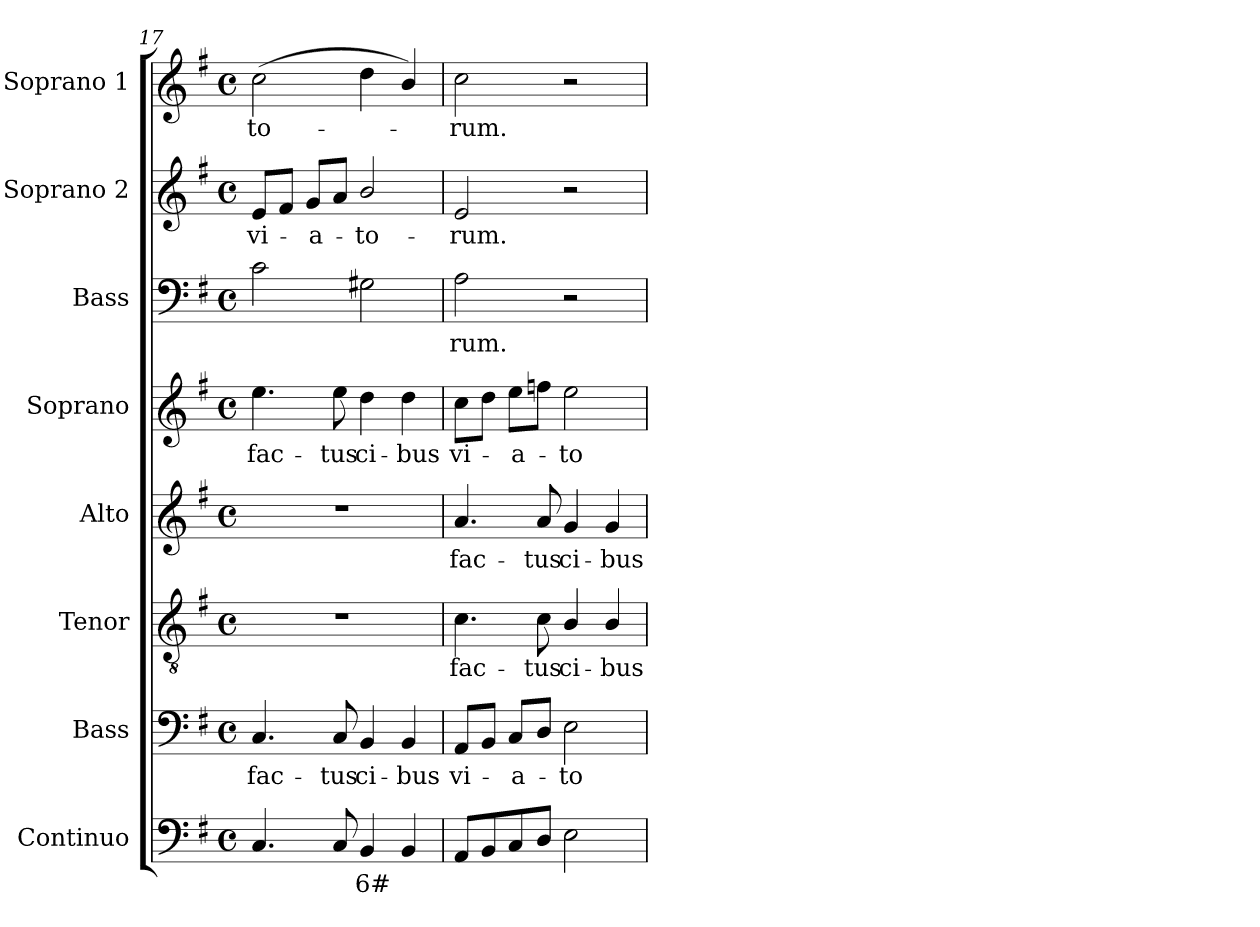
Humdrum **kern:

**kern	**text	**kern	**text	**kern	**text	**kern	**text	**kern	**text	**kern	**text	**kern	**text	**kern	**text
*part8	*part8	*part7	*part7	*part6	*part6	*part5	*part5	*part4	*part4	*part3	*part3	*part2	*part2	*part1	*part1
*staff8	*staff8	*staff7	*staff7	*staff6	*staff6	*staff5	*staff5	*staff4	*staff4	*staff3	*staff3	*staff2	*staff2	*staff1	*staff1
*I"Continuo	*	*I"Bass	*	*I"Tenor	*	*I"Alto	*	*I"Soprano	*	*I"Bass	*	*I"Soprano 2	*	*I"Soprano 1	*
*I'Cont.	*	*I'B.	*	*I'T.	*	*I'A.	*	*I'S.	*	*I'B.	*	*I'S2.	*	*I'S1.	*
*clefF4	*	*clefF4	*	*clefGv2	*	*clefG2	*	*clefG2	*	*clefF4	*	*clefG2	*	*clefG2	*
*	*	*	*	*ITrd7c12	*	*	*	*	*	*	*	*	*	*	*
*k[f#]	*	*k[f#]	*	*k[f#]	*	*k[f#]	*	*k[f#]	*	*k[f#]	*	*k[f#]	*	*k[f#]	*
*G:	*	*G:	*	*G:	*	*G:	*	*G:	*	*G:	*	*G:	*	*G:	*
*M4/4	*	*M4/4	*	*M4/4	*	*M4/4	*	*M4/4	*	*M4/4	*	*M4/4	*	*M4/4	*
*met(c)	*	*met(c)	*	*met(c)	*	*met(c)	*	*met(c)	*	*met(c)	*	*met(c)	*	*met(c)	*
=17	=17	=17	=17	=17	=17	=17	=17	=17	=17	=17	=17	=17	=17	=17	=17
!	!	!	!LO:LY:b:color=#000000	!	!	!	!	!	!	!	!	!	!	!	!
!	!	!	!	!	!	!	!	!	!LO:LY:b:color=#000000	!	!	!	!	!	!
!	!	!	!	!	!	!	!	!	!	!	!	!	!LO:LY:b:color=#000000	!	!
!	!	!	!	!	!	!	!	!	!	!	!	!	!	!	!LO:LY:b:color=#000000
4.Ci/	.	4.Ci/	fac-	1r	.	1r	.	4.eei\	fac-	2ci\	.	8ei/L	vi-	(2cci\	-to-
.	.	.	.	.	.	.	.	.	.	.	.	8f#i/J	.	.	.
!	!	!	!	!	!	!	!	!	!	!	!	!	!LO:LY:b:color=#000000	!	!
.	.	.	.	.	.	.	.	.	.	.	.	8gi/L	-a-	.	.
!	!	!	!LO:LY:b:color=#000000	!	!	!	!	!	!	!	!	!	!	!	!
!	!	!	!	!	!	!	!	!	!LO:LY:b:color=#000000	!	!	!	!	!	!
8Ci/	.	8Ci/	-tus	.	.	.	.	8eei\	-tus	.	.	8ai/J	.	.	.
!	!LO:LY:b:color=#000000	!	!	!	!	!	!	!	!	!	!	!	!	!	!
!	!	!	!LO:LY:b:color=#000000	!	!	!	!	!	!	!	!	!	!	!	!
!	!	!	!	!	!	!	!	!	!LO:LY:b:color=#000000	!	!	!	!	!	!
!	!	!	!	!	!	!	!	!	!	!	!	!	!LO:LY:b:color=#000000	!	!
4BBi/	6#	4BBi/	ci-	.	.	.	.	4ddi\	ci-	2G#Xi\	.	2bi/	-to-	4ddi\	.
!	!	!	!LO:LY:b:color=#000000	!	!	!	!	!	!	!	!	!	!	!	!
!	!	!	!	!	!	!	!	!	!LO:LY:b:color=#000000	!	!	!	!	!	!
4BBi/	.	4BBi/	-bus	.	.	.	.	4ddi\	-bus	.	.	.	.	4bi/)	.
!!LO:PB:g=z
=18	=18	=18	=18	=18	=18	=18	=18	=18	=18	=18	=18	=18	=18	=18	=18
!	!	!	!LO:LY:b:color=#000000	!	!	!	!	!	!	!	!	!	!	!	!
!	!	!	!	!	!LO:LY:b:color=#000000	!	!	!	!	!	!	!	!	!	!
!	!	!	!	!	!	!	!LO:LY:b:color=#000000	!	!	!	!	!	!	!	!
!	!	!	!	!	!	!	!	!	!LO:LY:b:color=#000000	!	!	!	!	!	!
!	!	!	!	!	!	!	!	!	!	!	!LO:LY:b:color=#000000	!	!	!	!
!	!	!	!	!	!	!	!	!	!	!	!	!	!LO:LY:b:color=#000000	!	!
!	!	!	!	!	!	!	!	!	!	!	!	!	!	!	!LO:LY:b:color=#000000
8AAi/L	.	8AAi/L	vi-	4.Ci\	fac-	4.ai/	fac-	8cci\L	vi-	2Ai\	-rum.	2ei/	-rum.	2cci\	-rum.
8BBi/	.	8BBi/J	.	.	.	.	.	8ddi\J	.	.	.	.	.	.	.
!	!	!	!LO:LY:b:color=#000000	!	!	!	!	!	!	!	!	!	!	!	!
!	!	!	!	!	!	!	!	!	!LO:LY:b:color=#000000	!	!	!	!	!	!
8Ci/	.	8Ci/L	-a-	.	.	.	.	8eei\L	-a-	.	.	.	.	.	.
!	!	!	!	!	!LO:LY:b:color=#000000	!	!	!	!	!	!	!	!	!	!
!	!	!	!	!	!	!	!LO:LY:b:color=#000000	!	!	!	!	!	!	!	!
8Di/J	.	8Di/J	.	8Ci\	-tus	8ai/	-tus	8ffni\J	.	.	.	.	.	.	.
!	!	!	!LO:LY:b:color=#000000	!	!	!	!	!	!	!	!	!	!	!	!
!	!	!	!	!	!LO:LY:b:color=#000000	!	!	!	!	!	!	!	!	!	!
!	!	!	!	!	!	!	!LO:LY:b:color=#000000	!	!	!	!	!	!	!	!
!	!	!	!	!	!	!	!	!	!LO:LY:b:color=#000000	!	!	!	!	!	!
2Ei\	.	2Ei\	-to-	4BBi/	ci-	4gi/	ci-	2eei\	-to-	2r	.	2r	.	2r	.
!	!	!	!	!	!LO:LY:b:color=#000000	!	!	!	!	!	!	!	!	!	!
!	!	!	!	!	!	!	!LO:LY:b:color=#000000	!	!	!	!	!	!	!	!
.	.	.	.	4BBi/	-bus	4gi/	-bus	.	.	.	.	.	.	.	.
=	=	=	=	=	=	=	=	=	=	=	=	=	=	=	=
*-	*-	*-	*-	*-	*-	*-	*-	*-	*-	*-	*-	*-	*-	*-	*-
